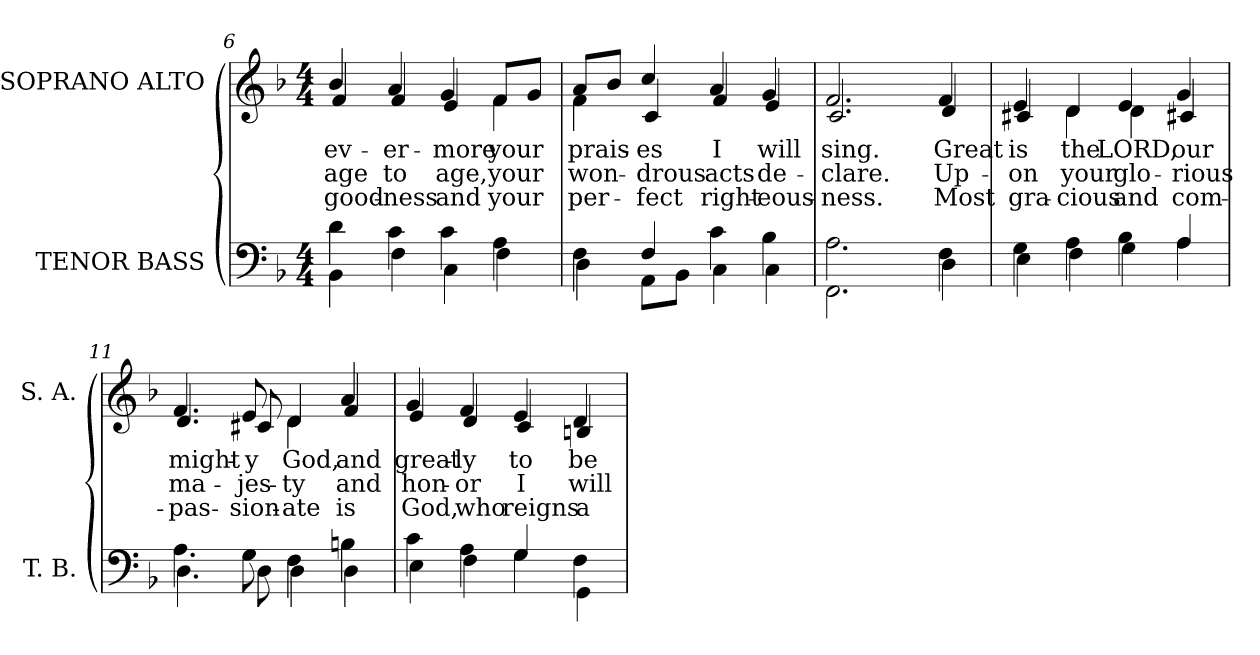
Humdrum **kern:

**kern	**kern	**text	**text	**text
*part2	*part1	*part1	*part1	*part1
*staff2	*staff1	*staff1	*staff1	*staff1
*I"TENOR BASS	*I"SOPRANO ALTO	*	*	*
*I'T. B.	*I'S. A.	*	*	*
*clefF4	*clefG2	*	*	*
*k[b-]	*k[b-]	*	*	*
*F:	*F:	*	*	*
*M4/4	*M4/4	*	*	*
=6	=6	=6	=6	=6
*^	*	*	*	*
!	!	!	!LO:LY:b:color=#000000	!LO:LY:b:color=#000000	!LO:LY:b:color=#000000
*	*	*^	*	*	*
4di\	4BB-i\	4b-i/	4fi/	ev-	age	good-
!	!	!	!	!LO:LY:b:color=#000000	!LO:LY:b:color=#000000	!LO:LY:b:color=#000000
4ci\	4Fi\	4ai/	4fi/	-er-	to	-ness
!	!	!	!	!LO:LY:b:color=#000000	!LO:LY:b:color=#000000	!LO:LY:b:color=#000000
4ci\	4Ci\	4gi/	4ei/	-more	age,	and
!	!	!	!	!LO:LY:b:color=#000000	!LO:LY:b:color=#000000	!LO:LY:b:color=#000000
4Ai\	4Fi\	8fi/L	4fi\	your	your	your
.	.	8gi/J	.	.	.	.
=7	=7	=7	=7	=7	=7	=7
!	!	!	!	!LO:LY:b:color=#000000	!LO:LY:b:color=#000000	!LO:LY:b:color=#000000
4Fi\	4Di\	8ai/L	4fi\	prais-	won-	per-
.	.	8b-i/J	.	.	.	.
!	!	!	!	!LO:LY:b:color=#000000	!LO:LY:b:color=#000000	!LO:LY:b:color=#000000
4Fi/	8AAi\L	4cci/	4ci/	-es	-drous	-fect
.	8BB-i\J	.	.	.	.	.
!	!	!	!	!LO:LY:b:color=#000000	!LO:LY:b:color=#000000	!LO:LY:b:color=#000000
4ci\	4Ci\	4ai/	4fi/	I	acts	right-
!	!	!	!	!LO:LY:b:color=#000000	!LO:LY:b:color=#000000	!LO:LY:b:color=#000000
4B-i\	4Ci\	4gi/	4ei/	will	de-	-eous-
=8	=8	=8	=8	=8	=8	=8
!	!	!	!	!LO:LY:b:color=#000000	!LO:LY:b:color=#000000	!LO:LY:b:color=#000000
2.Ai\	2.FFi\	2.fi/	2.ci/	sing.	-clare.	-ness.
!!LO:LB:g=z	!!
=9-	=9-	=9-	=9-	=9-	=9-	=9-
!	!	!	!	!LO:LY:b:color=#000000	!LO:LY:b:color=#000000	!LO:LY:b:color=#000000
4Fi\	4Di\	4fi/	4di/	Great	Up-	Most
=10	=10	=10	=10	=10	=10	=10
!	!	!	!	!LO:LY:b:color=#000000	!LO:LY:b:color=#000000	!LO:LY:b:color=#000000
4Gi\	4Ei\	4ei/	4c#Xi/	is	-on	gra-
!	!	!	!	!LO:LY:b:color=#000000	!LO:LY:b:color=#000000	!LO:LY:b:color=#000000
4Ai\	4Fi\	4di/	4di\	the	your	-cious
!	!	!	!	!LO:LY:b:color=#000000	!LO:LY:b:color=#000000	!LO:LY:b:color=#000000
4B-i\	4Gi\	4ei/	4di\	LORD,	glo-	and
!	!	!	!	!LO:LY:b:color=#000000	!LO:LY:b:color=#000000	!LO:LY:b:color=#000000
4Ai/	4Ai\	4gi/	4c#Xi/	our	-rious	com-
=11	=11	=11	=11	=11	=11	=11
!	!	!	!	!LO:LY:b:color=#000000	!LO:LY:b:color=#000000	!LO:LY:b:color=#000000
4.Ai\	4.Di\	4.fi/	4.di/	might-	ma-	-pas-
!	!	!	!	!LO:LY:b:color=#000000	!LO:LY:b:color=#000000	!LO:LY:b:color=#000000
8Gi\	8Di\	8ei/	8c#Xi/	-y	-jes-	-sion-
!	!	!	!	!LO:LY:b:color=#000000	!LO:LY:b:color=#000000	!LO:LY:b:color=#000000
4Fi\	4Di\	4di/	4di\	God,	-ty	-ate
!	!	!	!	!LO:LY:b:color=#000000	!LO:LY:b:color=#000000	!LO:LY:b:color=#000000
4Bni\	4Di\	4ai/	4fi/	and	and	is
=12	=12	=12	=12	=12	=12	=12
!	!	!	!	!LO:LY:b:color=#000000	!LO:LY:b:color=#000000	!LO:LY:b:color=#000000
4ci\	4Ei\	4gi/	4ei/	great-	hon-	God,
!	!	!	!	!LO:LY:b:color=#000000	!LO:LY:b:color=#000000	!LO:LY:b:color=#000000
4Ai\	4Fi\	4fi/	4di/	-ly	-or	who
!	!	!	!	!LO:LY:b:color=#000000	!LO:LY:b:color=#000000	!LO:LY:b:color=#000000
4Gi/	4Gi\	4ei/	4ci/	to	I	reigns
!	!	!	!	!LO:LY:b:color=#000000	!LO:LY:b:color=#000000	!LO:LY:b:color=#000000
4Fi\	4GGi\	4di/	4Bni/	be	will	a-
*v	*v	*	*	*	*	*
*	*v	*v	*	*	*
=	=	=	=	=
*-	*-	*-	*-	*-
